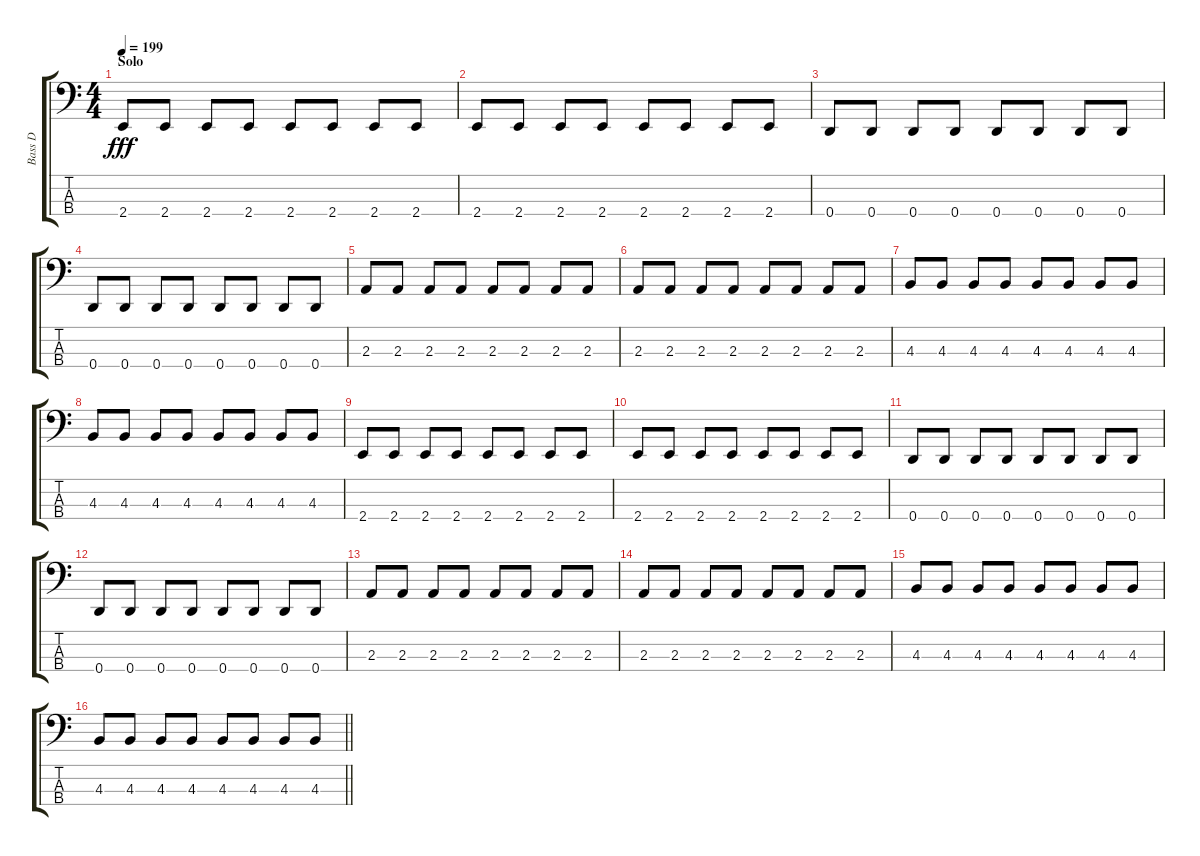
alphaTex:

\track ("Bass D" "Bass D") {instrument electricbassfinger}
\staff {score tabs}
\tuning (F2 C2 G1 D1) {hide}
\ts (4 4)
\section ("" "Solo")
\tempo 199
\clef f4
\ks c
2.4.8{dy fff} 2.4.8 2.4.8 2.4.8 2.4.8 2.4.8 2.4.8 2.4.8 |
2.4.8 2.4.8 2.4.8 2.4.8 2.4.8 2.4.8 2.4.8 2.4.8 |
0.4.8 0.4.8 0.4.8 0.4.8 0.4.8 0.4.8 0.4.8 0.4.8 |
0.4.8 0.4.8 0.4.8 0.4.8 0.4.8 0.4.8 0.4.8 0.4.8 |
2.3.8 2.3.8 2.3.8 2.3.8 2.3.8 2.3.8 2.3.8 2.3.8 |
2.3.8 2.3.8 2.3.8 2.3.8 2.3.8 2.3.8 2.3.8 2.3.8 |
4.3.8 4.3.8 4.3.8 4.3.8 4.3.8 4.3.8 4.3.8 4.3.8 |
4.3.8 4.3.8 4.3.8 4.3.8 4.3.8 4.3.8 4.3.8 4.3.8 |
2.4.8 2.4.8 2.4.8 2.4.8 2.4.8 2.4.8 2.4.8 2.4.8 |
2.4.8 2.4.8 2.4.8 2.4.8 2.4.8 2.4.8 2.4.8 2.4.8 |
0.4.8 0.4.8 0.4.8 0.4.8 0.4.8 0.4.8 0.4.8 0.4.8 |
0.4.8 0.4.8 0.4.8 0.4.8 0.4.8 0.4.8 0.4.8 0.4.8 |
2.3.8 2.3.8 2.3.8 2.3.8 2.3.8 2.3.8 2.3.8 2.3.8 |
2.3.8 2.3.8 2.3.8 2.3.8 2.3.8 2.3.8 2.3.8 2.3.8 |
4.3.8 4.3.8 4.3.8 4.3.8 4.3.8 4.3.8 4.3.8 4.3.8 |
\barLineRight lightlight
4.3.8 4.3.8 4.3.8 4.3.8 4.3.8 4.3.8 4.3.8 4.3.8
